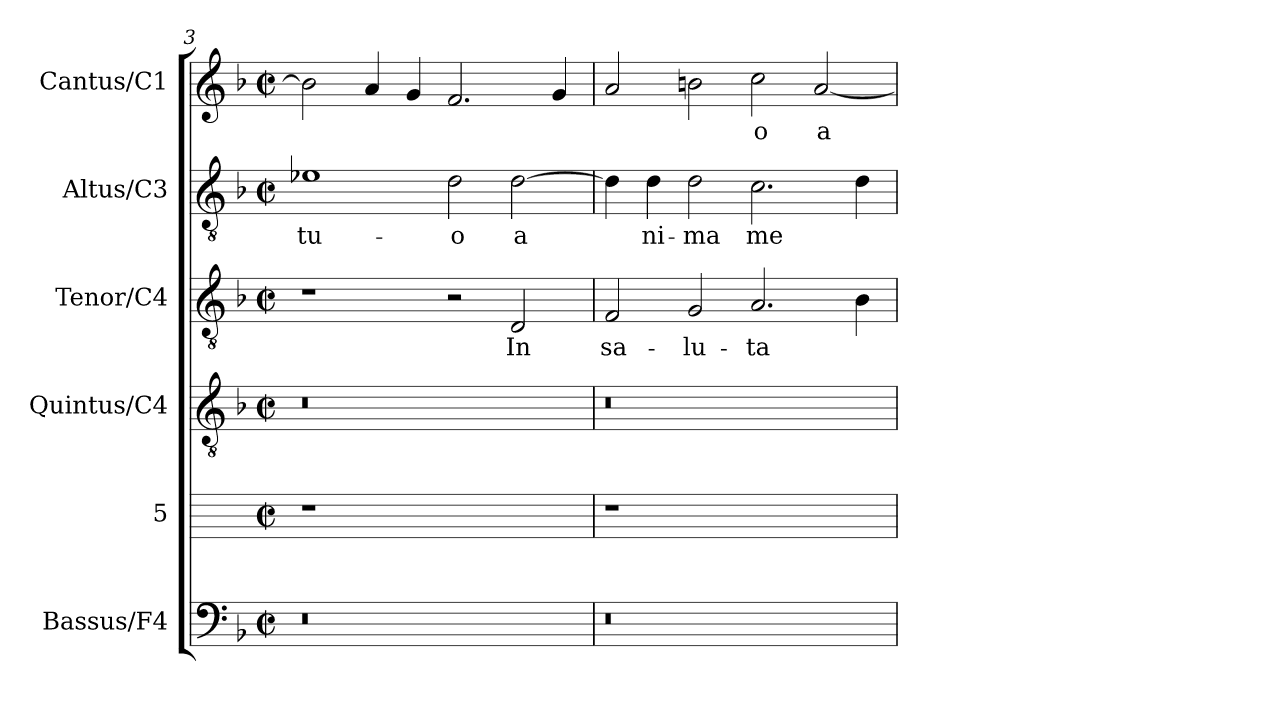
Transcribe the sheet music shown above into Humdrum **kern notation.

**kern	**kern	**kern	**kern	**text	**kern	**text	**kern	**text
*part6	*part5	*part4	*part3	*part3	*part2	*part2	*part1	*part1
*staff6	*staff5	*staff4	*staff3	*staff3	*staff2	*staff2	*staff1	*staff1
*I"Bassus/F4	*I"5	*I"Quintus/C4	*I"Tenor/C4	*	*I"Altus/C3	*	*I"Cantus/C1	*
*I'B	*	*	*I'T	*	*I'A	*	*I'C	*
*clefF4	*	*clefGv2	*clefGv2	*	*clefGv2	*	*clefG2	*
*k[b-]	*k[]	*k[b-]	*k[b-]	*	*k[b-]	*	*k[b-]	*
*F:	*C:	*F:	*F:	*	*F:	*	*F:	*
*M2/2	*M2/2	*M2/2	*M2/2	*	*M2/2	*	*M2/2	*
*met(c|)	*met(c|)	*met(c|)	*met(c|)	*	*met(c|)	*	*met(c|)	*
=3	=3	=3	=3	=3	=3	=3	=3	=3
!	!	!	!	!	!	!LO:LY:b:cj	!	!LO:LY:b:cj
0r	1r	0r	1r	.	1e-X	tu-	2b-\]	--
!	!	!	!	!	!	!	!	!LO:LY:b:cj
.	.	.	.	.	.	.	4a/	--
!	!	!	!	!	!	!	!	!LO:LY:b:cj
.	.	.	.	.	.	.	4g/	--
!	!	!	!	!	!	!LO:LY:b:cj	!	!LO:LY:b:cj
.	1ryy	.	2r	.	2d\	-o	2.f/	--
!	!	!	!	!LO:LY:b:cj	!	!LO:LY:b:cj	!	!
.	.	.	2D/	In	[>2d\	a-	.	.
!	!	!	!	!	!	!	!	!LO:LY:b:cj
.	.	.	.	.	.	.	4g/	--
=4	=4	=4	=4	=4	=4	=4	=4	=4
!	!	!	!	!LO:LY:b:cj	!	!LO:LY:b:cj	!	!LO:LY:b:cj
0r	1r	0r	2F/	sa-	4d\]	--	2a/	--
!	!	!	!	!	!	!LO:LY:b:cj	!	!
.	.	.	.	.	4d\	-ni-	.	.
!	!	!	!	!LO:LY:b:cj	!	!LO:LY:b:cj	!	!LO:LY:b:cj
.	.	.	2G/	-lu-	2d\	-ma	2bn\	--
!	!	!	!	!LO:LY:b:cj	!	!LO:LY:b:cj	!	!LO:LY:b:cj
.	1ryy	.	2.A/	-ta-	2.c\	me-	2cc\	-o
!	!	!	!	!	!	!	!	!LO:LY:b:cj
.	.	.	.	.	.	.	[<2a/	a-
!	!	!	!	!LO:LY:b:cj	!	!LO:LY:b:cj	!	!
.	.	.	4B-\	--	4d\	--	.	.
=	=	=	=	=	=	=	=	=
*-	*-	*-	*-	*-	*-	*-	*-	*-
